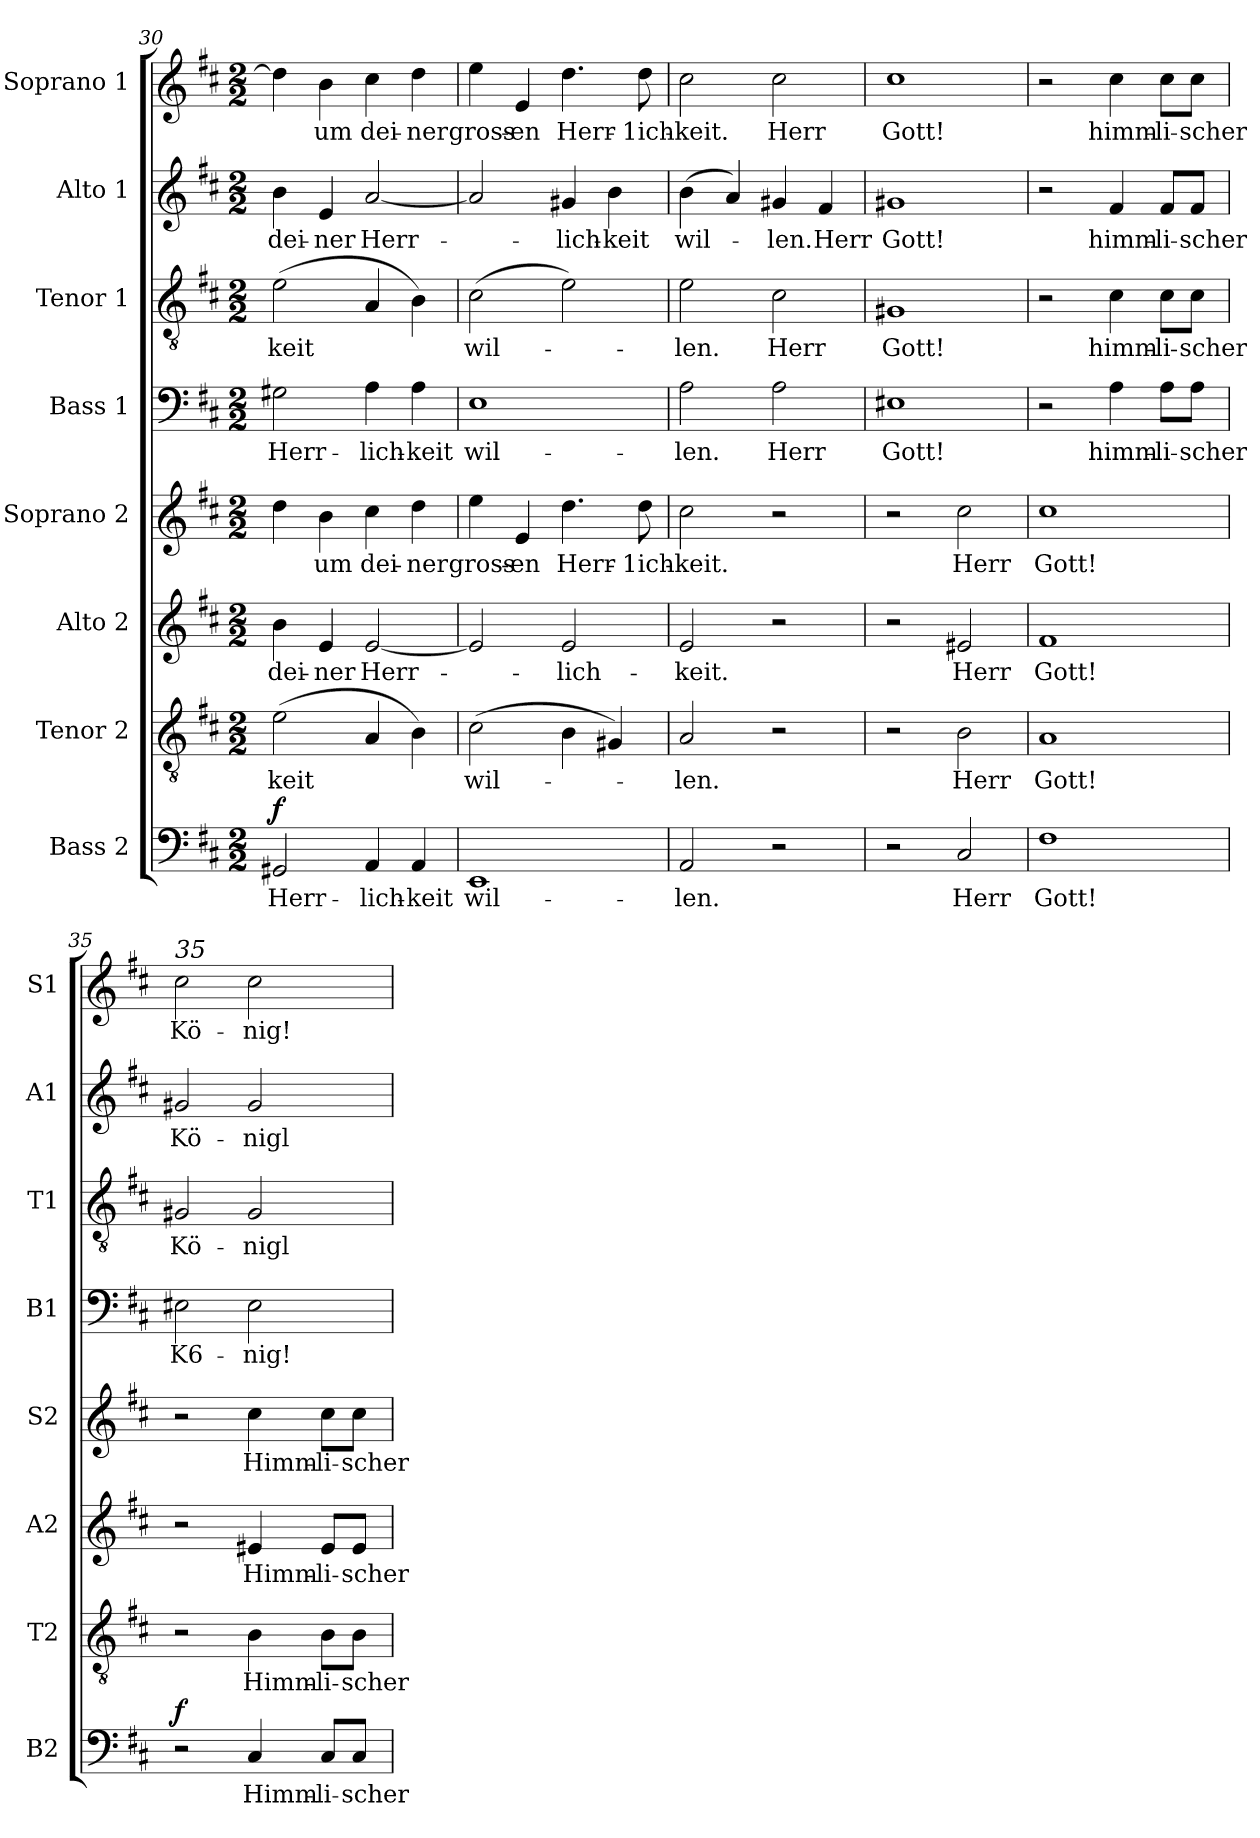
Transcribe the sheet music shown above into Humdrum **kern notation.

**kern	**text	**dynam	**kern	**text	**kern	**text	**kern	**text	**kern	**text	**kern	**text	**kern	**text	**kern	**text
*part8	*part8	*part8	*part7	*part7	*part6	*part6	*part5	*part5	*part4	*part4	*part3	*part3	*part2	*part2	*part1	*part1
*staff8	*staff8	*staff8	*staff7	*staff7	*staff6	*staff6	*staff5	*staff5	*staff4	*staff4	*staff3	*staff3	*staff2	*staff2	*staff1	*staff1
*I"Bass 2	*	*	*I"Tenor 2	*	*I"Alto 2	*	*I"Soprano 2	*	*I"Bass 1	*	*I"Tenor 1	*	*I"Alto 1	*	*I"Soprano 1	*
*I'B2	*	*	*I'T2	*	*I'A2	*	*I'S2	*	*I'B1	*	*I'T1	*	*I'A1	*	*I'S1	*
!!LO:LB:g=z
*clefF4	*	*	*clefGv2	*	*clefG2	*	*clefG2	*	*clefF4	*	*clefGv2	*	*clefG2	*	*clefG2	*
*k[f#c#]	*	*	*k[f#c#]	*	*k[f#c#]	*	*k[f#c#]	*	*k[f#c#]	*	*k[f#c#]	*	*k[f#c#]	*	*k[f#c#]	*
*M2/2	*	*	*M2/2	*	*M2/2	*	*M2/2	*	*M2/2	*	*M2/2	*	*M2/2	*	*M2/2	*
=30	=30	=30	=30	=30	=30	=30	=30	=30	=30	=30	=30	=30	=30	=30	=30	=30
!	!LO:LY:b	!LO:DY:a	!	!LO:LY:b	!	!LO:LY:b	!	!	!	!LO:LY:b	!	!LO:LY:b	!	!LO:LY:b	!	!
2GG#X/	Herr-	f	(>2e\	keit	4b\	dei-	4dd\	.	2G#X\	Herr-	(>2e\	keit	4b\	dei-	4dd\]	.
!	!	!	!	!	!	!LO:LY:b	!	!LO:LY:b	!	!	!	!	!	!LO:LY:b	!	!LO:LY:b
.	.	.	.	.	4e/	-ner	4b\	um	.	.	.	.	4e/	-ner	4b\	um
!	!LO:LY:b	!	!	!	!	!LO:LY:b	!	!LO:LY:b	!	!LO:LY:b	!	!	!	!LO:LY:b	!	!LO:LY:b
4AA/	-lich-	.	4A/	.	[2e/	Herr-	4cc#\	dei-	4A\	-lich-	4A/	.	[2a/	Herr-	4cc#\	dei-
!	!LO:LY:b	!	!	!	!	!	!	!LO:LY:b	!	!LO:LY:b	!	!	!	!	!	!LO:LY:b
4AA/	-keit	.	4B\)	.	.	.	4dd\	-ner	4A\	-keit	4B\)	.	.	.	4dd\	-ner
=31	=31	=31	=31	=31	=31	=31	=31	=31	=31	=31	=31	=31	=31	=31	=31	=31
!	!LO:LY:b	!	!	!LO:LY:b	!	!	!	!LO:LY:b	!	!LO:LY:b	!	!LO:LY:b	!	!	!	!LO:LY:b
1EE	wil-	.	(>2c#\	wil-	2e/]	.	4ee\	gross-	1E	wil-	(>2c#\	wil-	2a/]	.	4ee\	gross-
!	!	!	!	!	!	!	!	!LO:LY:b	!	!	!	!	!	!	!	!LO:LY:b
.	.	.	.	.	.	.	4e/	-en	.	.	.	.	.	.	4e/	-en
!	!	!	!	!	!	!LO:LY:b	!	!LO:LY:b	!	!	!	!	!	!LO:LY:b	!	!LO:LY:b
.	.	.	4B\	.	2e/	-lich-	4.dd\	Herr-	.	.	2e\)	.	4g#X/	-lich-	4.dd\	Herr-
!	!	!	!	!	!	!	!	!	!	!	!	!	!	!LO:LY:b	!	!
.	.	.	4G#X/)	.	.	.	.	.	.	.	.	.	4b\	-keit	.	.
!	!	!	!	!	!	!	!	!LO:LY:b	!	!	!	!	!	!	!	!LO:LY:b
.	.	.	.	.	.	.	8dd\	-1ich-	.	.	.	.	.	.	8dd\	-1ich-
=32	=32	=32	=32	=32	=32	=32	=32	=32	=32	=32	=32	=32	=32	=32	=32	=32
!	!LO:LY:b	!	!	!LO:LY:b	!	!LO:LY:b	!	!LO:LY:b	!	!LO:LY:b	!	!LO:LY:b	!	!LO:LY:b	!	!LO:LY:b
2AA/	-len.	.	2A/	-len.	2e/	-keit.	2cc#\	-keit.	2A\	-len.	2e\	-len.	(>4b\	wil-	2cc#\	-keit.
.	.	.	.	.	.	.	.	.	.	.	.	.	4a/)	.	.	.
!	!	!	!	!	!	!	!	!	!	!LO:LY:b	!	!LO:LY:b	!	!LO:LY:b	!	!LO:LY:b
2r	.	.	2r	.	2r	.	2r	.	2A\	Herr	2c#\	Herr	4g#X/	-len.	2cc#\	Herr
!	!	!	!	!	!	!	!	!	!	!	!	!	!	!LO:LY:b	!	!
.	.	.	.	.	.	.	.	.	.	.	.	.	4f#/	Herr	.	.
=33	=33	=33	=33	=33	=33	=33	=33	=33	=33	=33	=33	=33	=33	=33	=33	=33
!	!	!	!	!	!	!	!	!	!	!LO:LY:b	!	!LO:LY:b	!	!LO:LY:b	!	!LO:LY:b
2r	.	.	2r	.	2r	.	2r	.	1E#X	Gott!	1G#X	Gott!	1g#X	Gott!	1cc#	Gott!
!	!LO:LY:b	!	!	!LO:LY:b	!	!LO:LY:b	!	!LO:LY:b	!	!	!	!	!	!	!	!
2C#/	Herr	.	2B\	Herr	2e#X/	Herr	2cc#\	Herr	.	.	.	.	.	.	.	.
=34	=34	=34	=34	=34	=34	=34	=34	=34	=34	=34	=34	=34	=34	=34	=34	=34
!	!LO:LY:b	!	!	!LO:LY:b	!	!LO:LY:b	!	!LO:LY:b	!	!	!	!	!	!	!	!
1F#	Gott!	.	1A	Gott!	1f#	Gott!	1cc#	Gott!	2r	.	2r	.	2r	.	2r	.
!	!	!	!	!	!	!	!	!	!	!LO:LY:b	!	!LO:LY:b	!	!LO:LY:b	!	!LO:LY:b
.	.	.	.	.	.	.	.	.	4A\	himm-	4c#\	himm-	4f#/	himm-	4cc#\	himm-
!	!	!	!	!	!	!	!	!	!	!LO:LY:b	!	!LO:LY:b	!	!LO:LY:b	!	!LO:LY:b
.	.	.	.	.	.	.	.	.	8A\L	-li-	8c#\L	-li-	8f#/L	-li-	8cc#\L	-li-
!	!	!	!	!	!	!	!	!	!	!LO:LY:b	!	!LO:LY:b	!	!LO:LY:b	!	!LO:LY:b
.	.	.	.	.	.	.	.	.	8A\J	-scher	8c#\J	-scher	8f#/J	-scher	8cc#\J	-scher
!!LO:PB:g=z
=35	=35	=35	=35	=35	=35	=35	=35	=35	=35	=35	=35	=35	=35	=35	=35	=35
!	!	!	!	!	!	!	!	!	!	!	!	!	!	!	!LO:TX:a:i:t=35	!
!	!	!LO:DY:b	!	!	!	!	!	!	!	!LO:LY:b	!	!LO:LY:b	!	!LO:LY:b	!	!LO:LY:b
2r	.	f	2r	.	2r	.	2r	.	2E#X\	K6-	2G#X/	Kö-	2g#X/	Kö-	2cc#\	Kö-
!	!LO:LY:b	!	!	!LO:LY:b	!	!LO:LY:b	!	!LO:LY:b	!	!LO:LY:b	!	!LO:LY:b	!	!LO:LY:b	!	!LO:LY:b
4C#/	Himm-	.	4B\	Himm-	4e#X/	Himm-	4cc#\	Himm-	2E#\	-nig!	2G#/	-nigl	2g#/	-nigl	2cc#\	-nig!
!	!LO:LY:b	!	!	!LO:LY:b	!	!LO:LY:b	!	!LO:LY:b	!	!	!	!	!	!	!	!
8C#/L	-li-	.	8B\L	-li-	8e#/L	-li-	8cc#\L	-li-	.	.	.	.	.	.	.	.
!	!LO:LY:b	!	!	!LO:LY:b	!	!LO:LY:b	!	!LO:LY:b	!	!	!	!	!	!	!	!
8C#/J	-scher	.	8B\J	-scher	8e#/J	-scher	8cc#\J	-scher	.	.	.	.	.	.	.	.
=	=	=	=	=	=	=	=	=	=	=	=	=	=	=	=	=
*-	*-	*-	*-	*-	*-	*-	*-	*-	*-	*-	*-	*-	*-	*-	*-	*-
